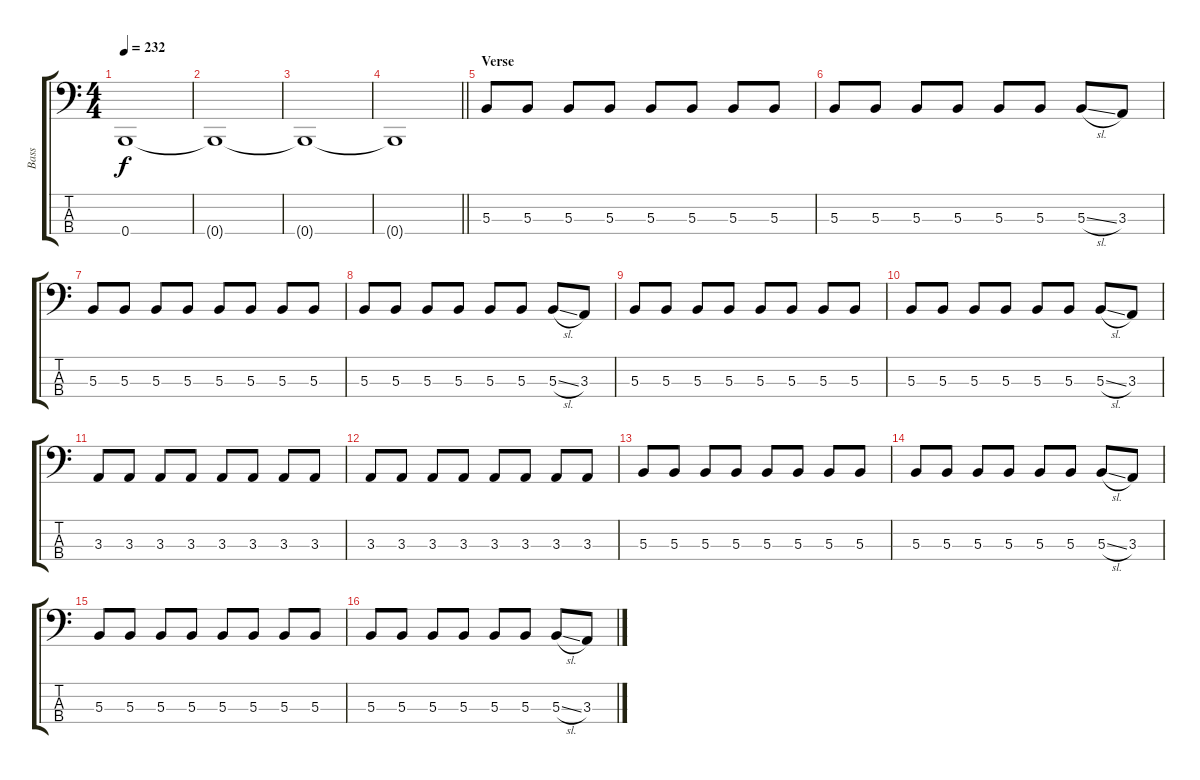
\track ("Bass" "Bass") {instrument electricbassfinger}
\staff {score tabs}
\tuning (E2 B1 Gb1 B0) {hide}
\ts (4 4)
\tempo 232
\clef f4
\ks c
0.4.1{dy f} |
0.4{t}.1 |
0.4{t}.1 |
\barLineRight lightlight
0.4{t}.1 |
\section ("" "Verse")
5.3.8 5.3.8 5.3.8 5.3.8 5.3.8 5.3.8 5.3.8 5.3.8 |
5.3.8 5.3.8 5.3.8 5.3.8 5.3.8 5.3.8 5.3{sl}.8 3.3.8 |
5.3.8 5.3.8 5.3.8 5.3.8 5.3.8 5.3.8 5.3.8 5.3.8 |
5.3.8 5.3.8 5.3.8 5.3.8 5.3.8 5.3.8 5.3{sl}.8 3.3.8 |
5.3.8 5.3.8 5.3.8 5.3.8 5.3.8 5.3.8 5.3.8 5.3.8 |
5.3.8 5.3.8 5.3.8 5.3.8 5.3.8 5.3.8 5.3{sl}.8 3.3.8 |
3.3.8 3.3.8 3.3.8 3.3.8 3.3.8 3.3.8 3.3.8 3.3.8 |
3.3.8 3.3.8 3.3.8 3.3.8 3.3.8 3.3.8 3.3.8 3.3.8 |
5.3.8 5.3.8 5.3.8 5.3.8 5.3.8 5.3.8 5.3.8 5.3.8 |
5.3.8 5.3.8 5.3.8 5.3.8 5.3.8 5.3.8 5.3{sl}.8 3.3.8 |
5.3.8 5.3.8 5.3.8 5.3.8 5.3.8 5.3.8 5.3.8 5.3.8 |
5.3.8 5.3.8 5.3.8 5.3.8 5.3.8 5.3.8 5.3{sl}.8 3.3.8
